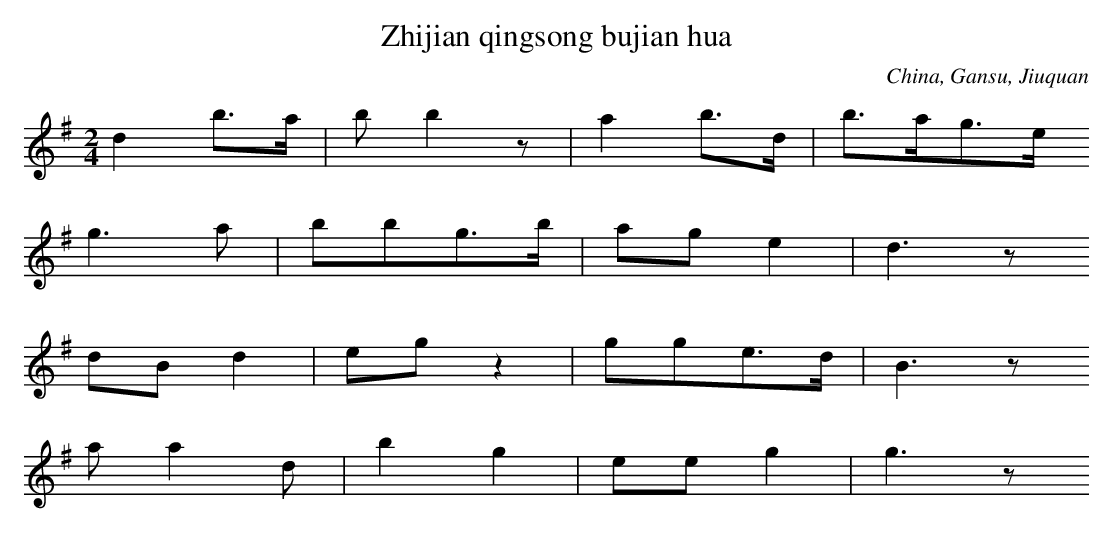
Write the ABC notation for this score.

X:1
T: Zhijian qingsong bujian hua
O: China, Gansu, Jiuquan
M: 2/4
L: 1/16
K: G
d4b3a | b2b4z2 | a4b3d | b3ag3e
g6a2 | b2b2g3b | a2g2e4 | d6z2
d2B2d4 | e2g2z4 | g2g2e3d | B6z2
a2a4d2 | b4g4 | e2e2g4 | g6z2
